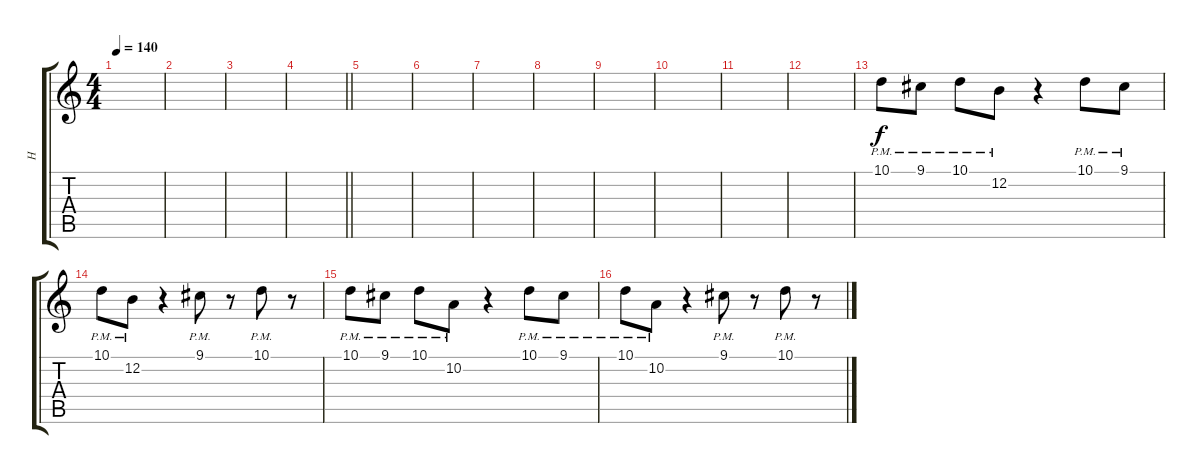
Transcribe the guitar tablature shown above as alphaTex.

\track ("H" "H") {instrument accordion}
\staff {score tabs}
\tuning (E4 B3 G3 D3 A2 E2) {hide}
\ts (4 4)
\tempo 140
\clef g2
\ks c
|
|
|
\barLineRight lightlight
|
\section ("" "")
|
|
|
|
|
|
|
|
10.1{pm}.8 9.1{pm}.8 10.1{pm}.8 12.2{pm}.8 r.4 10.1{pm}.8 9.1{pm}.8 |
10.1{pm}.8 12.2{pm}.8 r.4 9.1{pm}.8 r.8 10.1{pm}.8 r.8 |
10.1{pm}.8 9.1{pm}.8 10.1{pm}.8 10.2{pm}.8 r.4 10.1{pm}.8 9.1{pm}.8 |
10.1{pm}.8 10.2{pm}.8 r.4 9.1{pm}.8 r.8 10.1{pm}.8 r.8
